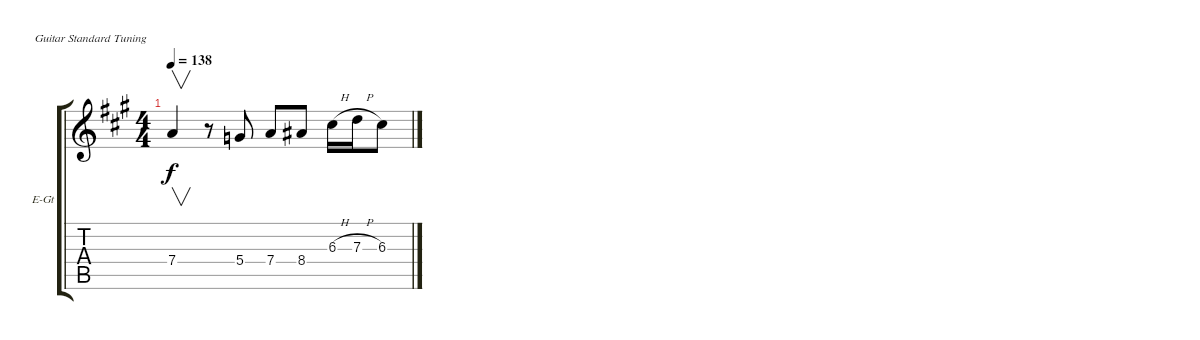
\defaultSystemsLayout 4
\bracketExtendMode groupsimilarinstruments
\firstSystemTrackNameOrientation horizontal
\otherSystemsTrackNameOrientation horizontal
\track ("Electric Guitar" "E-Gt") {instrument distortionguitar}
\staff {score tabs}
\tuning (E4 B3 G3 D3 A2 E2)
\ts (4 4)
\tempo 138
\clef g2
\scale
1.07062
\ks a
7.4.4{v dy f} r.8 5.4.8 7.4.8 8.4.8 6.3{h}.16 7.3{h}.16 6.3.8 |
\scale
0.929382 |
\scale
1.07062 |
\scale
0.929382 |
\scale
1.07062 |
\scale
0.929382 |
\scale
1.07062 |
\scale
0.929382
